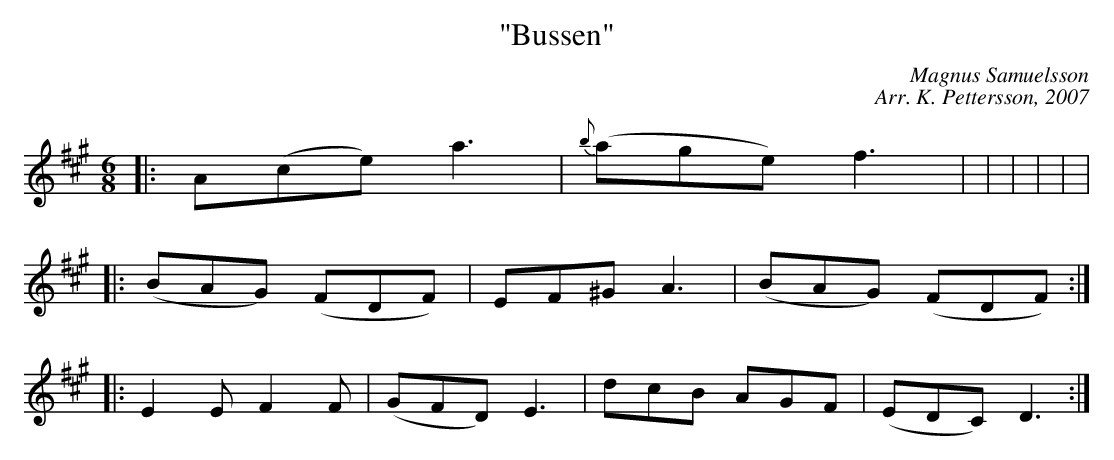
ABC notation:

X:1
T:"Bussen"
C:Magnus Samuelsson
C:Arr. K. Pettersson, 2007
M:6/8
L:1/8
K:A
|: A(ce) a3 | {b}(age) f3 |  |  |  |  |  |
|: (BAG) (FDF) | EF^G A3 | (BAG) (FDF) :|
|: E2E F2F | (GFD) E3 | dcB AGF | (EDC) D3 :|
